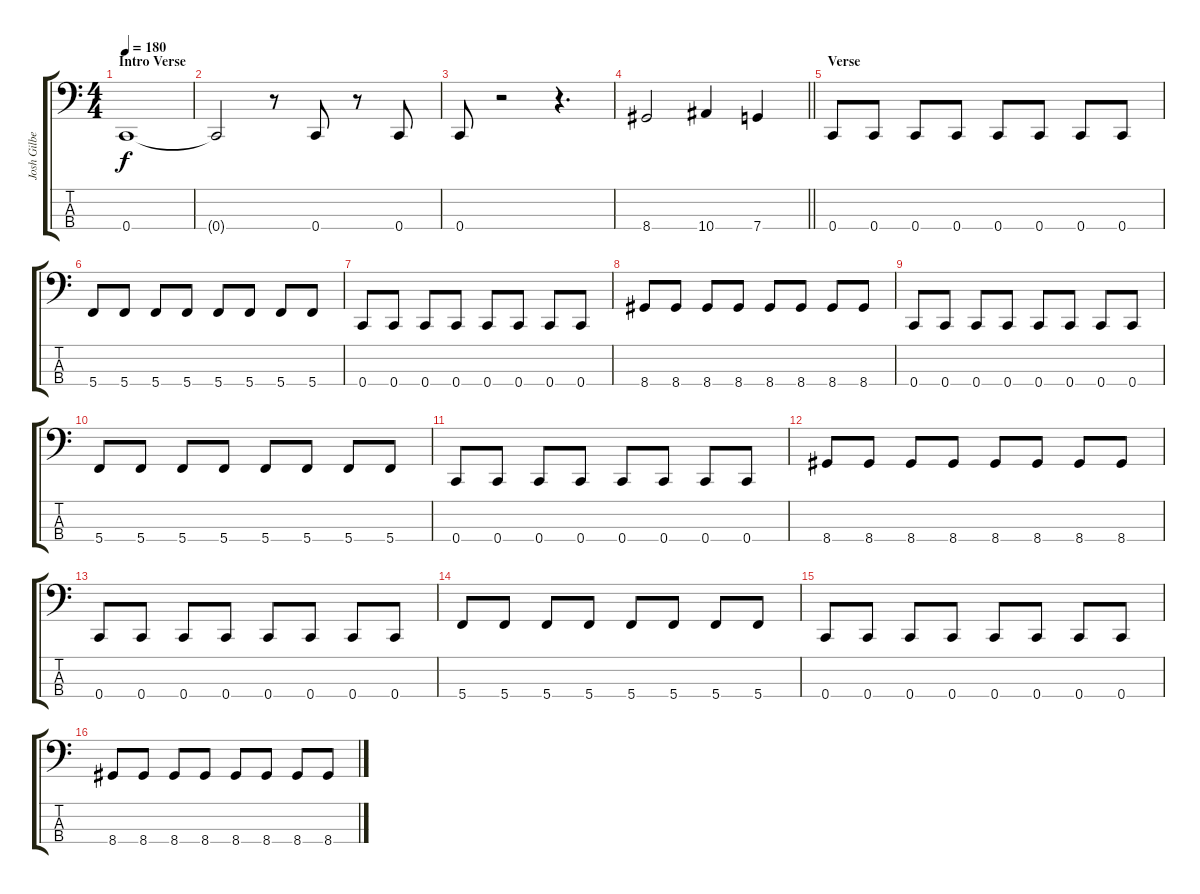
\track ("Josh Gilbert" "Josh Gilbe") {instrument electricbassfinger}
\staff {score tabs}
\tuning (F2 C2 G1 C1) {hide}
\ts (4 4)
\section ("" "Intro Verse")
\tempo 180
\clef f4
\ks c
0.4.1{dy f} |
0.4{t}.2 r.8 0.4.8 r.8 0.4.8 |
0.4.8 r.2 r.4{d} |
\barLineRight lightlight
8.4.2 10.4.4 7.4.4 |
\section ("" "Verse")
0.4.8 0.4.8 0.4.8 0.4.8 0.4.8 0.4.8 0.4.8 0.4.8 |
5.4.8 5.4.8 5.4.8 5.4.8 5.4.8 5.4.8 5.4.8 5.4.8 |
0.4.8 0.4.8 0.4.8 0.4.8 0.4.8 0.4.8 0.4.8 0.4.8 |
8.4.8 8.4.8 8.4.8 8.4.8 8.4.8 8.4.8 8.4.8 8.4.8 |
0.4.8 0.4.8 0.4.8 0.4.8 0.4.8 0.4.8 0.4.8 0.4.8 |
5.4.8 5.4.8 5.4.8 5.4.8 5.4.8 5.4.8 5.4.8 5.4.8 |
0.4.8 0.4.8 0.4.8 0.4.8 0.4.8 0.4.8 0.4.8 0.4.8 |
8.4.8 8.4.8 8.4.8 8.4.8 8.4.8 8.4.8 8.4.8 8.4.8 |
0.4.8 0.4.8 0.4.8 0.4.8 0.4.8 0.4.8 0.4.8 0.4.8 |
5.4.8 5.4.8 5.4.8 5.4.8 5.4.8 5.4.8 5.4.8 5.4.8 |
0.4.8 0.4.8 0.4.8 0.4.8 0.4.8 0.4.8 0.4.8 0.4.8 |
8.4.8 8.4.8 8.4.8 8.4.8 8.4.8 8.4.8 8.4.8 8.4.8
